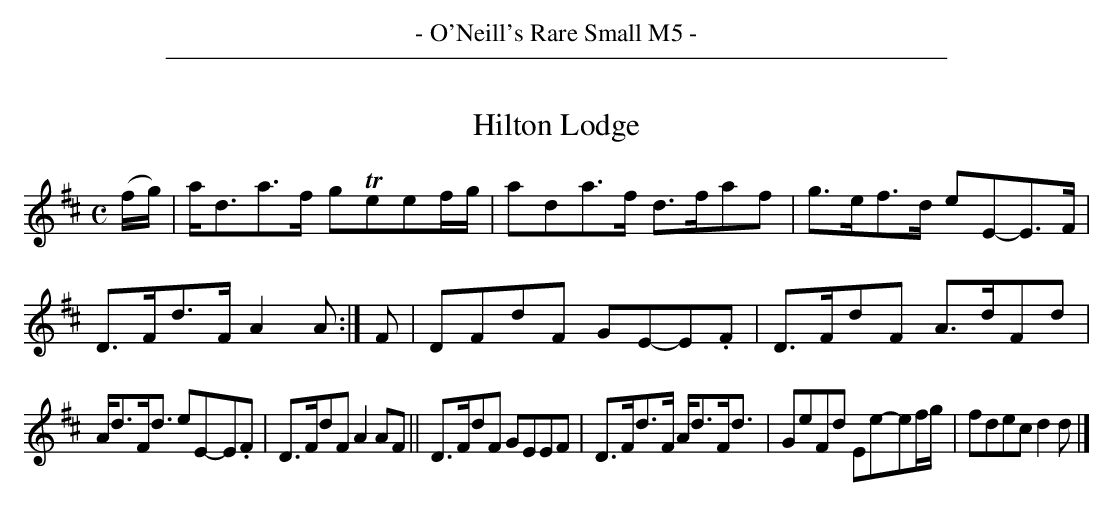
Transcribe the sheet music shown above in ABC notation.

X:1
T: Hilton Lodge
M: C
L: 1/8
K: D
(f/g/) |\
a<da>f gTeef/g/ | ada>f d>faf | g>ef>d eE-E>F | D>Fd>F A2A :| F | DFdF GE-E.F | D>FdF A>dFd |
A<dF<d eE-E.F | D>FdF A2AF || D>FdF GEEF | D>Fd>F A<dF<d | GeFd Ee-ef/g/ | fdec d2d |]
